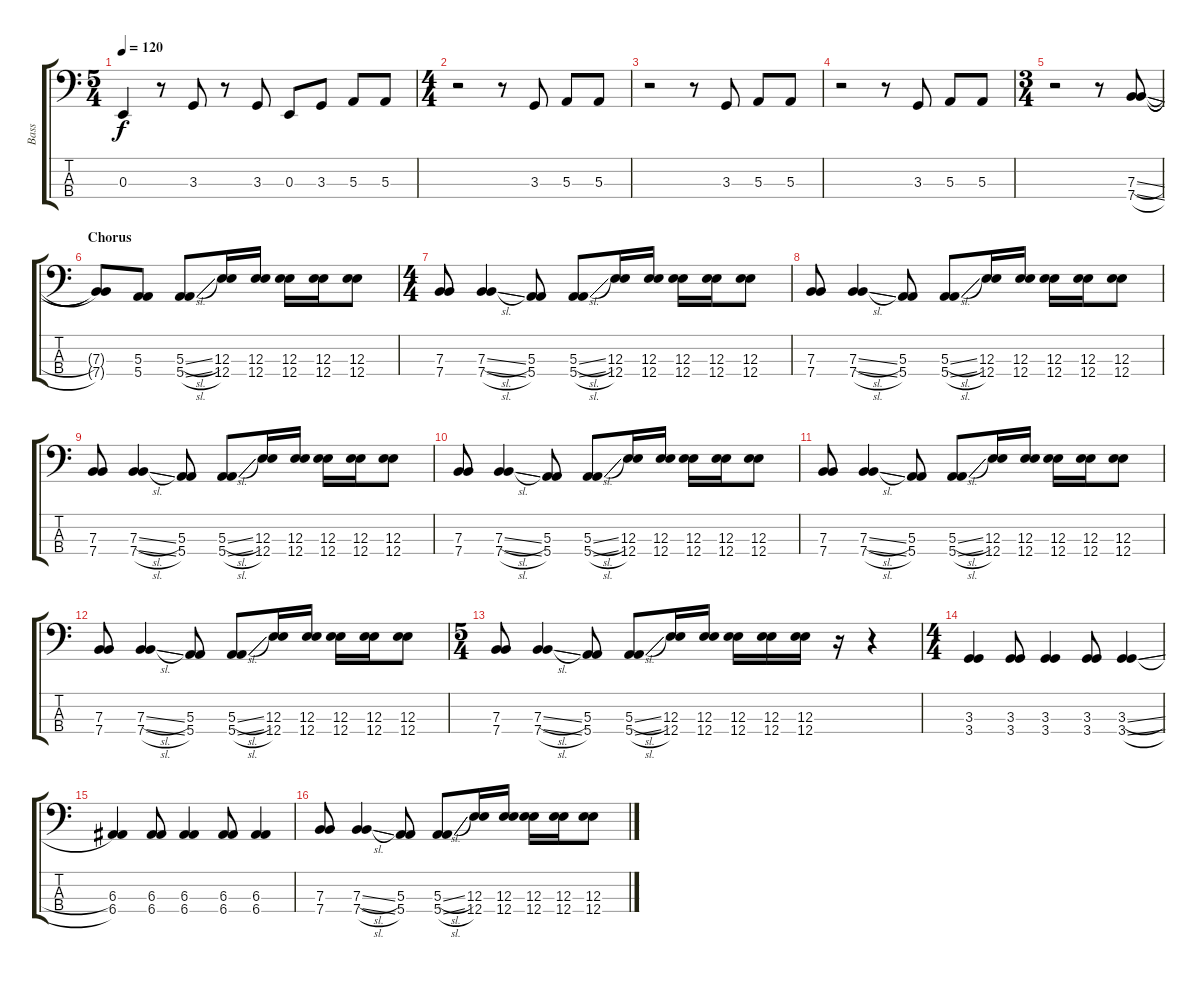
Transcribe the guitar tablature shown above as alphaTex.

\track ("Bass" "Bass") {instrument electricbassfinger}
\staff {score tabs}
\tuning (B2 B1 E1 E1) {hide}
\ts (5 4)
\tempo 120
\clef f4
\ks c
0.3.4{dy f} r.8 3.3.8 r.8 3.3.8 0.3.8 3.3.8 5.3.8 5.3.8 |
\ts (4 4)
r.2 r.8 3.3.8 5.3.8 5.3.8 |
r.2 r.8 3.3.8 5.3.8 5.3.8 |
r.2 r.8 3.3.8 5.3.8 5.3.8 |
\ts (3 4)
r.2 r.8 (7.3{sl} 7.4{sl}).8 |
\section ("" "Chorus")
(7.3{t} 7.4{t}).8 (5.3 5.4).8 (5.3{sl} 5.4{sl}).8 (12.3 12.4).16 (12.3 12.4).16 (12.3 12.4).16 (12.3 12.4).16 (12.3 12.4).8 |
\ts (4 4)
(7.3 7.4).8 (7.3{sl} 7.4{sl}).4 (5.3 5.4).8 (5.3{sl} 5.4{sl}).8 (12.3 12.4).16 (12.3 12.4).16 (12.3 12.4).16 (12.3 12.4).16 (12.3 12.4).8 |
(7.3 7.4).8 (7.3{sl} 7.4{sl}).4 (5.3 5.4).8 (5.3{sl} 5.4{sl}).8 (12.3 12.4).16 (12.3 12.4).16 (12.3 12.4).16 (12.3 12.4).16 (12.3 12.4).8 |
(7.3 7.4).8 (7.3{sl} 7.4{sl}).4 (5.3 5.4).8 (5.3{sl} 5.4{sl}).8 (12.3 12.4).16 (12.3 12.4).16 (12.3 12.4).16 (12.3 12.4).16 (12.3 12.4).8 |
(7.3 7.4).8 (7.3{sl} 7.4{sl}).4 (5.3 5.4).8 (5.3{sl} 5.4{sl}).8 (12.3 12.4).16 (12.3 12.4).16 (12.3 12.4).16 (12.3 12.4).16 (12.3 12.4).8 |
(7.3 7.4).8 (7.3{sl} 7.4{sl}).4 (5.3 5.4).8 (5.3{sl} 5.4{sl}).8 (12.3 12.4).16 (12.3 12.4).16 (12.3 12.4).16 (12.3 12.4).16 (12.3 12.4).8 |
(7.3 7.4).8 (7.3{sl} 7.4{sl}).4 (5.3 5.4).8 (5.3{sl} 5.4{sl}).8 (12.3 12.4).16 (12.3 12.4).16 (12.3 12.4).16 (12.3 12.4).16 (12.3 12.4).8 |
\ts (5 4)
(7.3 7.4).8 (7.3{sl} 7.4{sl}).4 (5.3 5.4).8 (5.3{sl} 5.4{sl}).8 (12.3 12.4).16 (12.3 12.4).16 (12.3 12.4).16 (12.3 12.4).16 (12.3 12.4).16 r.16 r.4 |
\ts (4 4)
(3.3 3.4).4 (3.3 3.4).8 (3.3 3.4).4 (3.3 3.4).8 (3.3{sl} 3.4{sl}).4 |
(6.3 6.4).4 (6.3 6.4).8 (6.3 6.4).4 (6.3 6.4).8 (6.3 6.4).4 |
(7.3 7.4).8 (7.3{sl} 7.4{sl}).4 (5.3 5.4).8 (5.3{sl} 5.4{sl}).8 (12.3 12.4).16 (12.3 12.4).16 (12.3 12.4).16 (12.3 12.4).16 (12.3 12.4).8
